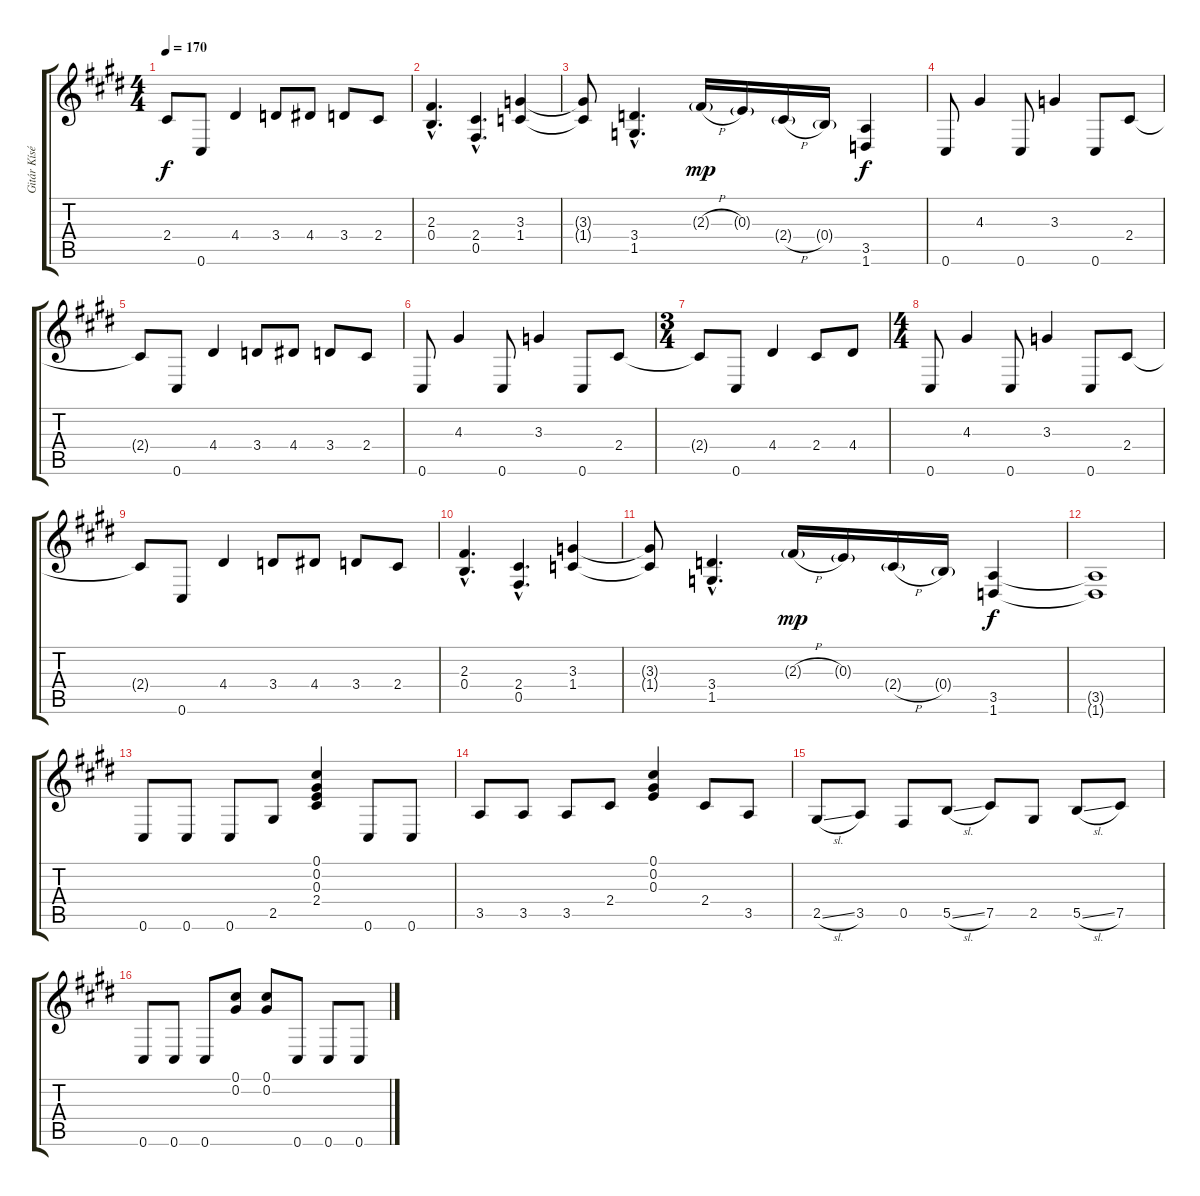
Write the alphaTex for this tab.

\track ("Gitár Kíséret 2" "Gitár Kísé") {instrument distortionguitar}
\staff {score tabs}
\tuning (Db4 Ab3 E3 B2 Gb2 Db2) {hide}
\ts (4 4)
\tempo 170
\clef g2
\ks c#minor
2.4{t}.8{dy f} 0.6.8 4.4.4 3.4.8 4.4.8 3.4.8 2.4.8 |
(2.3{hac} 0.4{hac}).4{d} (2.4{hac} 0.5{hac}).4{d} (3.3 1.4).4 |
(3.3{t} 1.4{t}).8 (3.4{hac} 1.5{hac}).4{d} 2.3{h g}.16{dy mp} 0.3{g}.16 2.4{h g}.16 0.4{g}.16 (3.5 1.6).4{dy f} |
0.6.8 4.3.4 0.6.8 3.3.4 0.6.8 2.4.8 |
2.4{t}.8 0.6.8 4.4.4 3.4.8 4.4.8 3.4.8 2.4.8 |
0.6.8 4.3.4 0.6.8 3.3.4 0.6.8 2.4.8 |
\ts (3 4)
2.4{t}.8 0.6.8 4.4.4 2.4.8 4.4.8 |
\ts (4 4)
0.6.8 4.3.4 0.6.8 3.3.4 0.6.8 2.4.8 |
2.4{t}.8 0.6.8 4.4.4 3.4.8 4.4.8 3.4.8 2.4.8 |
(2.3{hac} 0.4{hac}).4{d} (2.4{hac} 0.5{hac}).4{d} (3.3 1.4).4 |
(3.3{t} 1.4{t}).8 (3.4{hac} 1.5{hac}).4{d} 2.3{h g}.16{dy mp} 0.3{g}.16 2.4{h g}.16 0.4{g}.16 (3.5 1.6).4{dy f} |
(3.5{t} 1.6{t}).1 |
0.6.8 0.6.8 0.6.8 2.5.8 (0.1 0.2 0.3 2.4).4 0.6.8 0.6.8 |
3.5.8 3.5.8 3.5.8 2.4.8 (0.1 0.2 0.3).4 2.4.8 3.5.8 |
2.5{sl}.8 3.5.8 0.5.8 5.5{sl}.8 7.5.8 2.5.8 5.5{sl}.8 7.5.8 |
0.6.8 0.6.8 0.6.8 (0.1 0.2).8 (0.1 0.2).8 0.6.8 0.6.8 0.6.8
